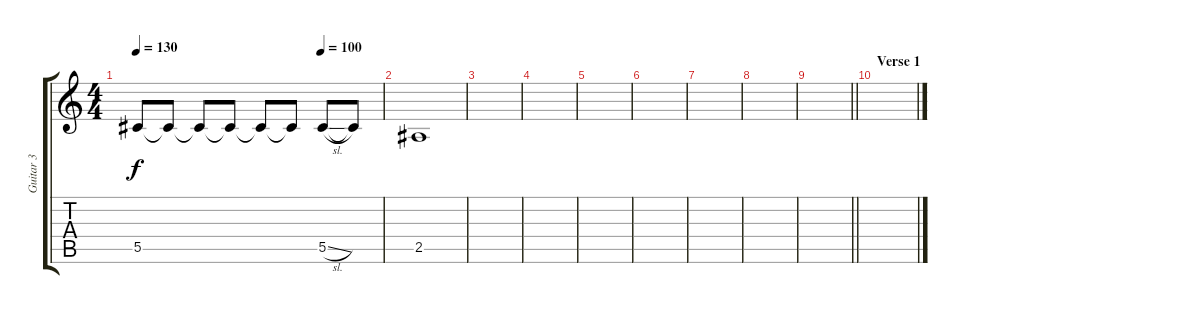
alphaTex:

\track ("Guitar 3" "Guitar 3") {instrument distortionguitar}
\staff {score tabs}
\tuning (Eb4 Bb3 Gb3 Db3 Ab2 Eb2) {hide}
\ts (4 4)
\tempo 130
\tempo (100 0.75)
\clef g2
\ks c
5.5{t}.8{dy f} 5.5{t}.8 5.5{t}.8 5.5{t}.8 5.5{t}.8 5.5{t}.8 5.5{sl}.8 5.5{t}.8 |
2.5.1 |
|
|
|
|
|
|
\barLineRight lightlight
|
\section ("" "Verse 1")
